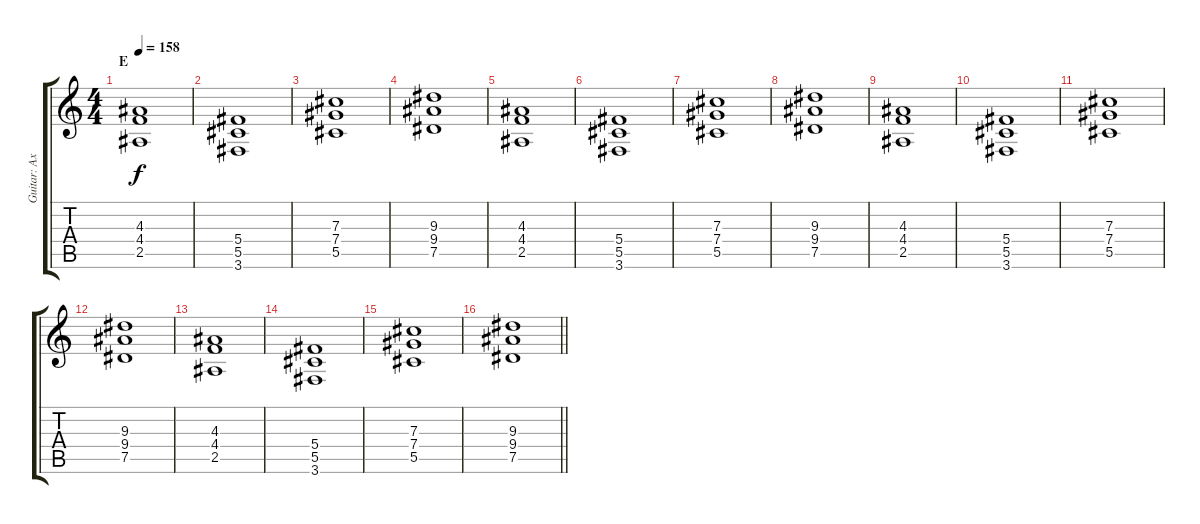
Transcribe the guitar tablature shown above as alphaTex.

\track ("Guitar: Axel" "Guitar: Ax") {instrument distortionguitar}
\staff {score tabs}
\tuning (Eb4 Bb3 Gb3 Db3 Ab2 Eb2) {hide}
\ts (4 4)
\section ("" "E")
\tempo 158
\clef g2
\ks c
(4.3 4.4 2.5).1{dy f} |
(5.4 5.5 3.6).1 |
(7.3 7.4 5.5).1 |
(9.3 9.4 7.5).1 |
(4.3 4.4 2.5).1 |
(5.4 5.5 3.6).1 |
(7.3 7.4 5.5).1 |
(9.3 9.4 7.5).1 |
(4.3 4.4 2.5).1 |
(5.4 5.5 3.6).1 |
(7.3 7.4 5.5).1 |
(9.3 9.4 7.5).1 |
(4.3 4.4 2.5).1 |
(5.4 5.5 3.6).1 |
(7.3 7.4 5.5).1 |
\barLineRight lightlight
(9.3 9.4 7.5).1
